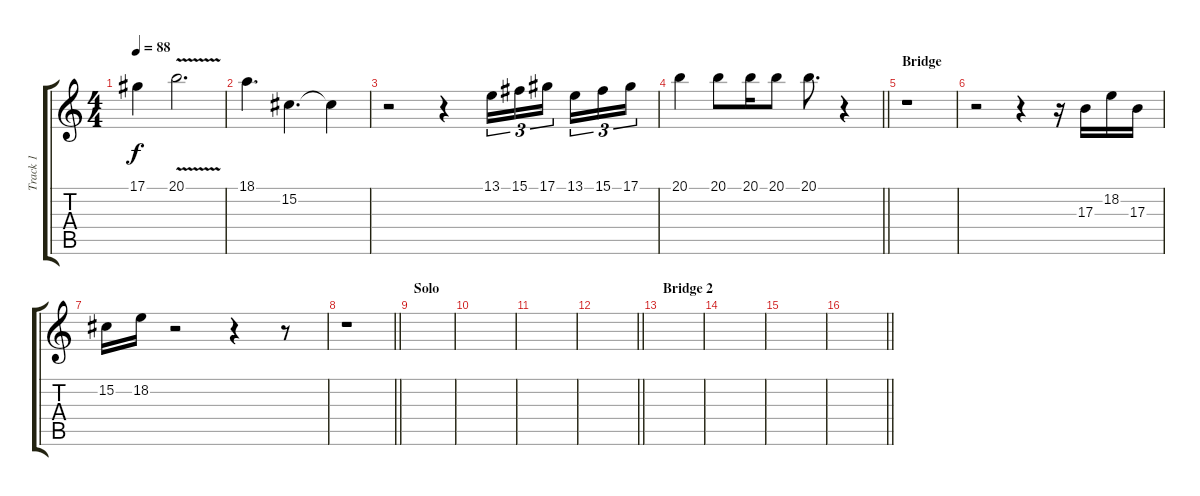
\track ("Track 1" "Track 1") {instrument tremolostrings}
\staff {score tabs}
\tuning (Eb4 Bb3 Gb3 Db3 Ab2 Db3) {hide}
\ts (4 4)
\tempo 88
\clef g2
\ks c
17.1.4{dy f} 20.1{v}.2{d} |
18.1.4{d} 15.2.4{d} 15.2{t}.4 |
r.2 r.4 13.1.16{tu (3 2)} 15.1.16{tu (3 2)} 17.1.16{tu (3 2) beam splitsecondary} 13.1.16{tu (3 2)} 15.1.16{tu (3 2)} 17.1.16{tu (3 2)} |
\barLineRight lightlight
20.1.4 20.1.8 20.1.16 20.1.8 20.1.8{d} r.4 |
\section ("" "Bridge")
r.1 |
r.2 r.4 r.16 17.3.16 18.2.16 17.3.16 |
15.2.16 18.2.16 r.2 r.4 r.8 |
\barLineRight lightlight
r.1 |
\section ("" "Solo")
|
|
|
\barLineRight lightlight
|
\section ("" "Bridge 2")
|
|
|
\barLineRight lightlight
